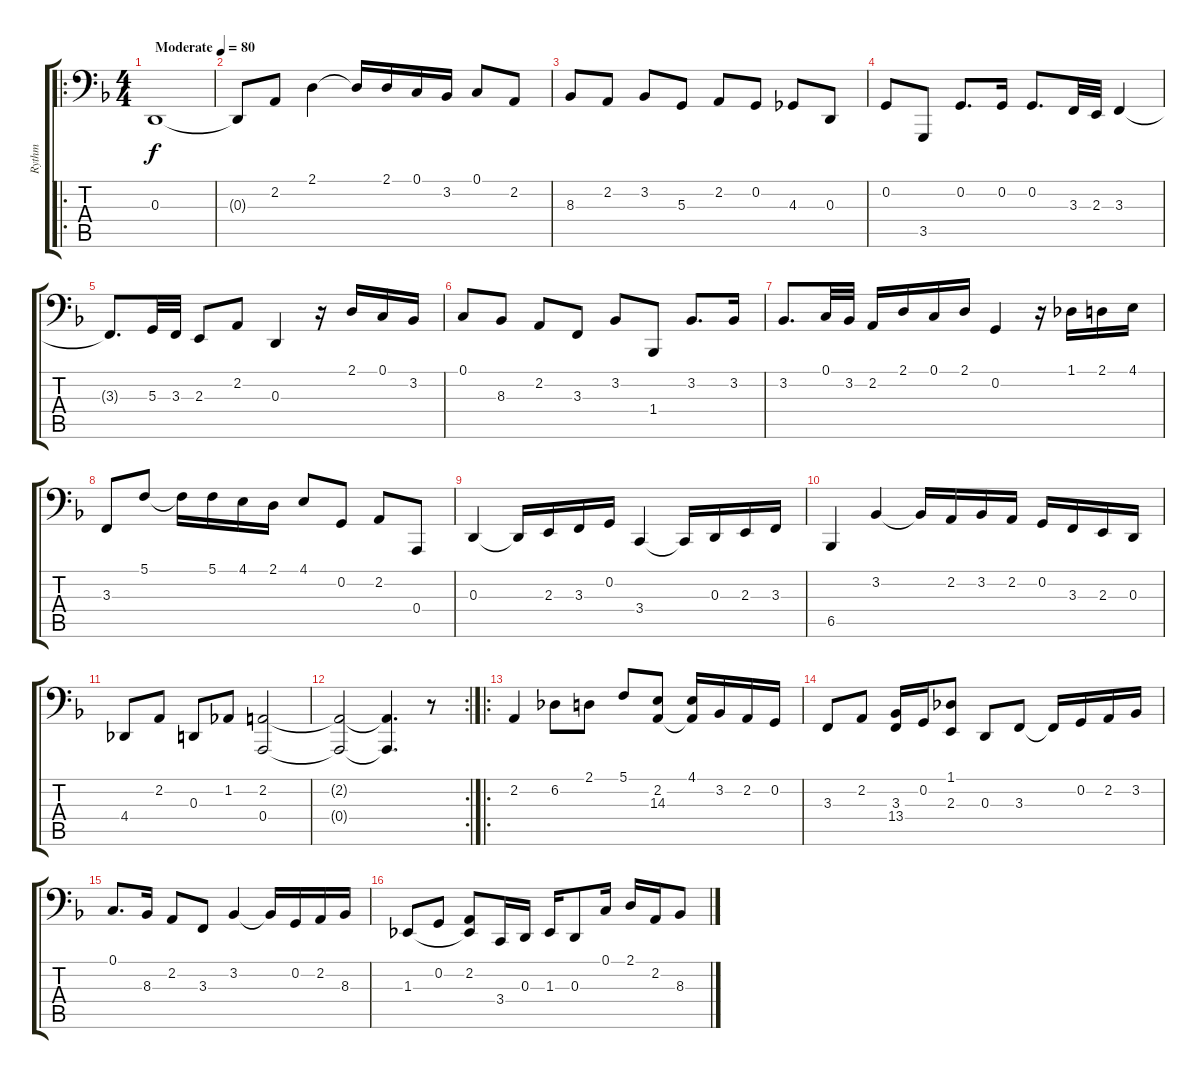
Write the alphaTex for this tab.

\track ("Rythm" "Rythm") {instrument acousticgrandpiano}
\staff {score tabs}
\tuning (C3 G2 D2 A1 E1 B0) {hide}
\ro
\ts (4 4)
\tempo (80 "Moderate")
\clef f4
\ks dminor
0.3.1{dy f instrument acousticgrandpiano} |
0.3{t}.8 2.2.8 2.1.4 2.1{t}.16 2.1.16 0.1.16 3.2.16 0.1.8 2.2.8 |
8.3.8 2.2.8 3.2.8 5.3.8 2.2.8 0.2.8 4.3.8 0.3.8 |
0.2.8 3.5.8 0.2.8{d} 0.2.16 0.2.8{d} 3.3.32 2.3.32 3.3.4 |
3.3{t}.8{d} 5.3.32 3.3.32 2.3.8 2.2.8 0.3.4 r.16 2.1.16 0.1.16 3.2.16 |
0.1.8 8.3.8 2.2.8 3.3.8 3.2.8 1.4.8 3.2.8{d} 3.2.16 |
3.2.8{d} 0.1.32 3.2.32 2.2.16 2.1.16 0.1.16 2.1.16 0.2.4 r.16 1.1.16 2.1.16 4.1.16 |
3.3.8 5.1.8 5.1{t}.16 5.1.16 4.1.16 2.1.16 4.1.8 0.2.8 2.2.8 0.4.8 |
0.3.4 0.3{t}.16 2.3.16 3.3.16 0.2.16 3.4.4 3.4{t}.16 0.3.16 2.3.16 3.3.16 |
6.5.4 3.2.4 3.2{t}.16 2.2.16 3.2.16 2.2.16 0.2.16 3.3.16 2.3.16 0.3.16 |
4.4.8 2.2.8 0.3.8 1.2.8 (2.2 0.4).2 |
\rc 2
(2.2{t} 0.4{t}).2 (2.2{t} 0.4{t}).4{d} r.8 |
\ro
2.2.4 6.2.8 2.1.8 5.1.8 (2.2 14.3).8 (4.1 2.2{t}).16 3.2.16 2.2.16 0.2.16 |
3.3.8 2.2.8 (3.3 13.4).16 0.2.16 (1.1 2.3).8 0.3.8 3.3.8 3.3{t}.16 0.2.16 2.2.16 3.2.16 |
0.1.8{d} 8.3.16 2.2.8 3.3.8 3.2.4 3.2{t}.16 0.2.16 2.2.16 8.3.16 |
1.3.8 0.2.8 (2.2 1.3{t}).8 3.4.16 0.3.16 1.3.16 0.3.8 0.1.16 2.1.16 2.2.16 8.3.8
